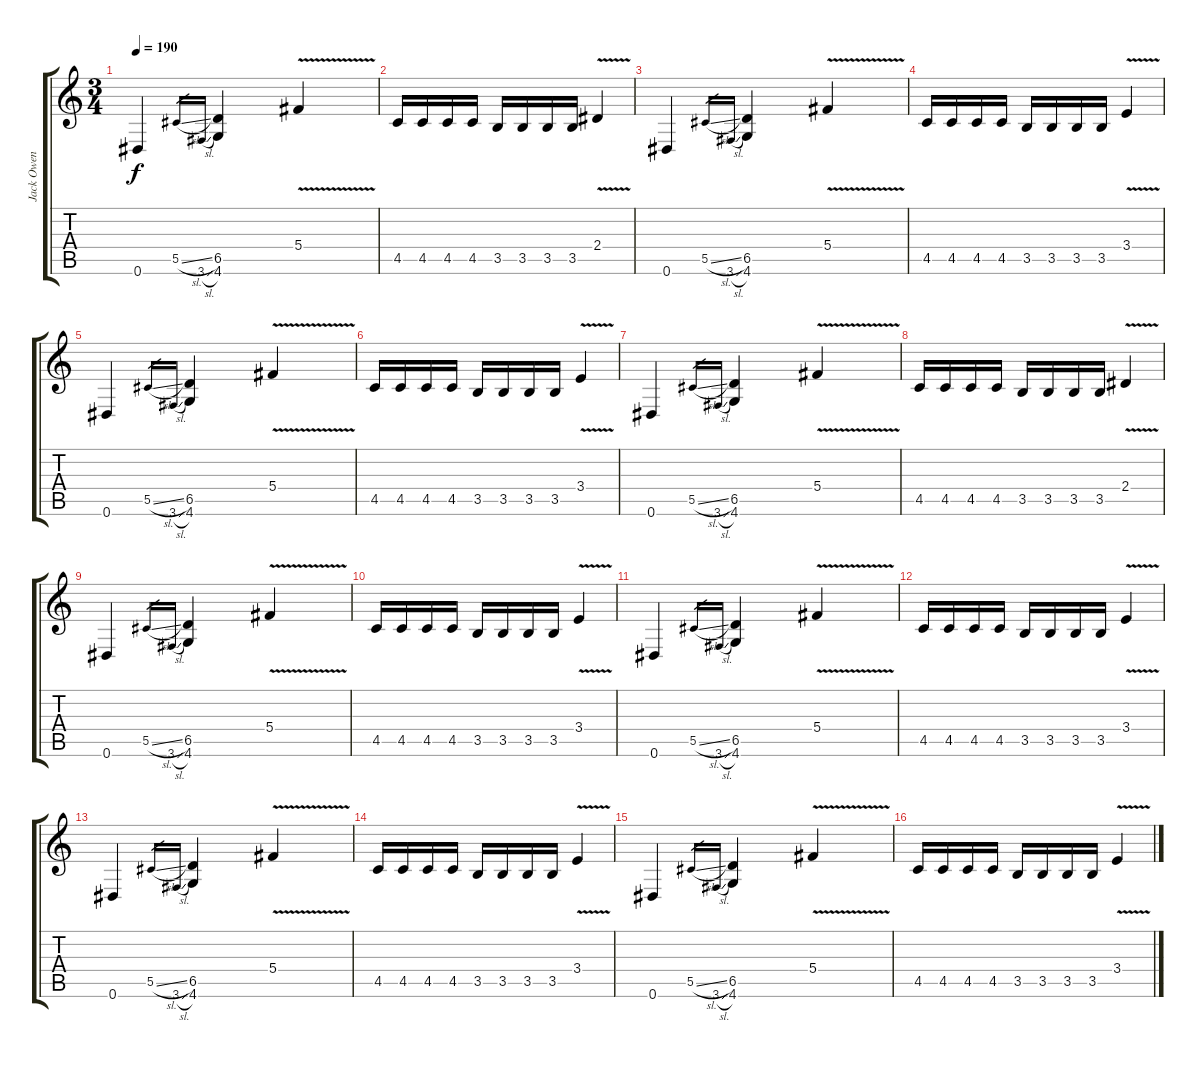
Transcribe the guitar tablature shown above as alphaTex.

\track ("Jack Owen" "Jack Owen") {instrument distortionguitar}
\staff {score tabs}
\tuning (Eb4 Bb3 Gb3 Db3 Ab2 Eb2) {hide}
\ts (3 4)
\tempo 190
\clef g2
\ks c
0.6.4{dy f} 5.5{sl}.16{gr} 3.6{sl}.16{gr} (6.5 4.6).4 5.4{v}.4 |
4.5.16 4.5.16 4.5.16 4.5.16 3.5.16 3.5.16 3.5.16 3.5.16 2.4{v}.4 |
0.6.4 5.5{sl}.16{gr} 3.6{sl}.16{gr} (6.5 4.6).4 5.4{v}.4 |
4.5.16 4.5.16 4.5.16 4.5.16 3.5.16 3.5.16 3.5.16 3.5.16 3.4{v}.4 |
0.6.4 5.5{sl}.16{gr} 3.6{sl}.16{gr} (6.5 4.6).4 5.4{v}.4 |
4.5.16 4.5.16 4.5.16 4.5.16 3.5.16 3.5.16 3.5.16 3.5.16 3.4{v}.4 |
0.6.4 5.5{sl}.16{gr} 3.6{sl}.16{gr} (6.5 4.6).4 5.4{v}.4 |
4.5.16 4.5.16 4.5.16 4.5.16 3.5.16 3.5.16 3.5.16 3.5.16 2.4{v}.4 |
0.6.4 5.5{sl}.16{gr} 3.6{sl}.16{gr} (6.5 4.6).4 5.4{v}.4 |
4.5.16 4.5.16 4.5.16 4.5.16 3.5.16 3.5.16 3.5.16 3.5.16 3.4{v}.4 |
0.6.4 5.5{sl}.16{gr} 3.6{sl}.16{gr} (6.5 4.6).4 5.4{v}.4 |
4.5.16 4.5.16 4.5.16 4.5.16 3.5.16 3.5.16 3.5.16 3.5.16 3.4{v}.4 |
0.6.4 5.5{sl}.16{gr} 3.6{sl}.16{gr} (6.5 4.6).4 5.4{v}.4 |
4.5.16 4.5.16 4.5.16 4.5.16 3.5.16 3.5.16 3.5.16 3.5.16 3.4{v}.4 |
0.6.4 5.5{sl}.16{gr} 3.6{sl}.16{gr} (6.5 4.6).4 5.4{v}.4 |
4.5.16 4.5.16 4.5.16 4.5.16 3.5.16 3.5.16 3.5.16 3.5.16 3.4{v}.4
